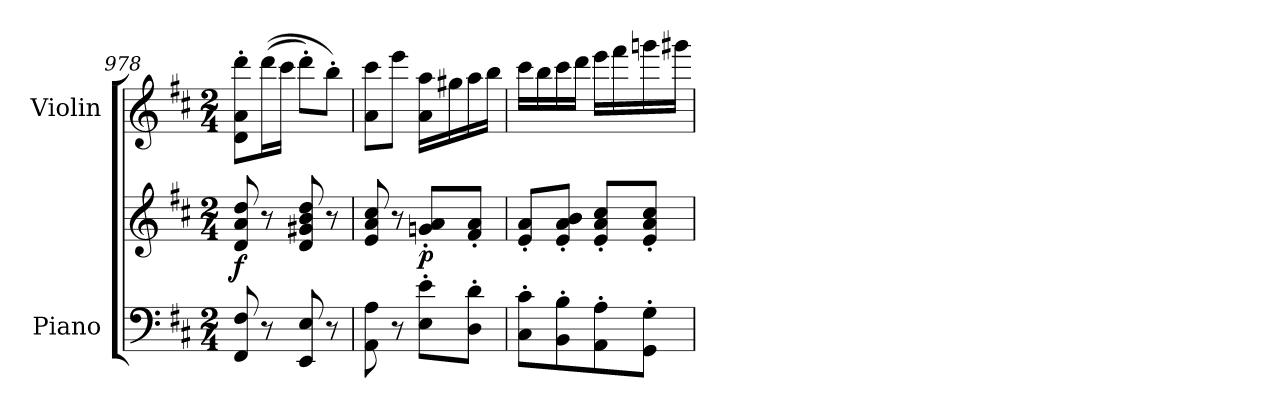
**kern	**kern	**dynam	**kern
*part2	*part2	*part2	*part1
*staff3	*staff2	*staff2/3	*staff1
*I"Piano	*	*	*I"Violin
*I'Pno.	*	*	*I'Vln.
*clefF4	*clefG2	*	*clefG2
*k[f#c#]	*k[f#c#]	*	*k[f#c#]
*M2/4	*M2/4	*	*M2/4
=978	=978	=978	=978
!	!	!LO:DY:b	!
8FF#/ 8F#/	8d/ 8a/ 8dd/	f	8d\' 8a\' 8ddd\'L
8r	8r	.	((16ddd\L
.	.	.	16ccc#\JJ
8EE/ 8E/	8d/ 8g#X/ 8b/ 8dd/	.	8ddd'\L)
8r	8r	.	8bb'\J)
=979	=979	=979	=979
8AA\ 8A\	8e/ 8a/ 8cc#/	.	8a\ 8ccc#\L
8r	8r	.	8eee\J
!	!	!LO:DY:b	!
8E\' 8e\'L	8gn/' 8a/'L	p	16a\ 16aa\LL
.	.	.	16gg#X\
8D\' 8d\'J	8f#/' 8a/'J	.	16aa\
.	.	.	16bb\JJ
!!LO:LB:g=z
=980	=980	=980	=980
8C#\' 8c#\'L	8e/' 8a/'L	.	16ccc#\LL
.	.	.	16bb\
8BB\' 8B\'	8e/' 8a/' 8b/'J	.	16ccc#\
.	.	.	16ddd\JJ
8AA\' 8A\'	8e/' 8a/' 8cc#/'L	.	16eee\LL
.	.	.	16fff#\
8GG\' 8G\'J	8e/' 8a/' 8cc#/'J	.	16gggn\
.	.	.	16ggg#X\JJ
=	=	=	=
*-	*-	*-	*-
